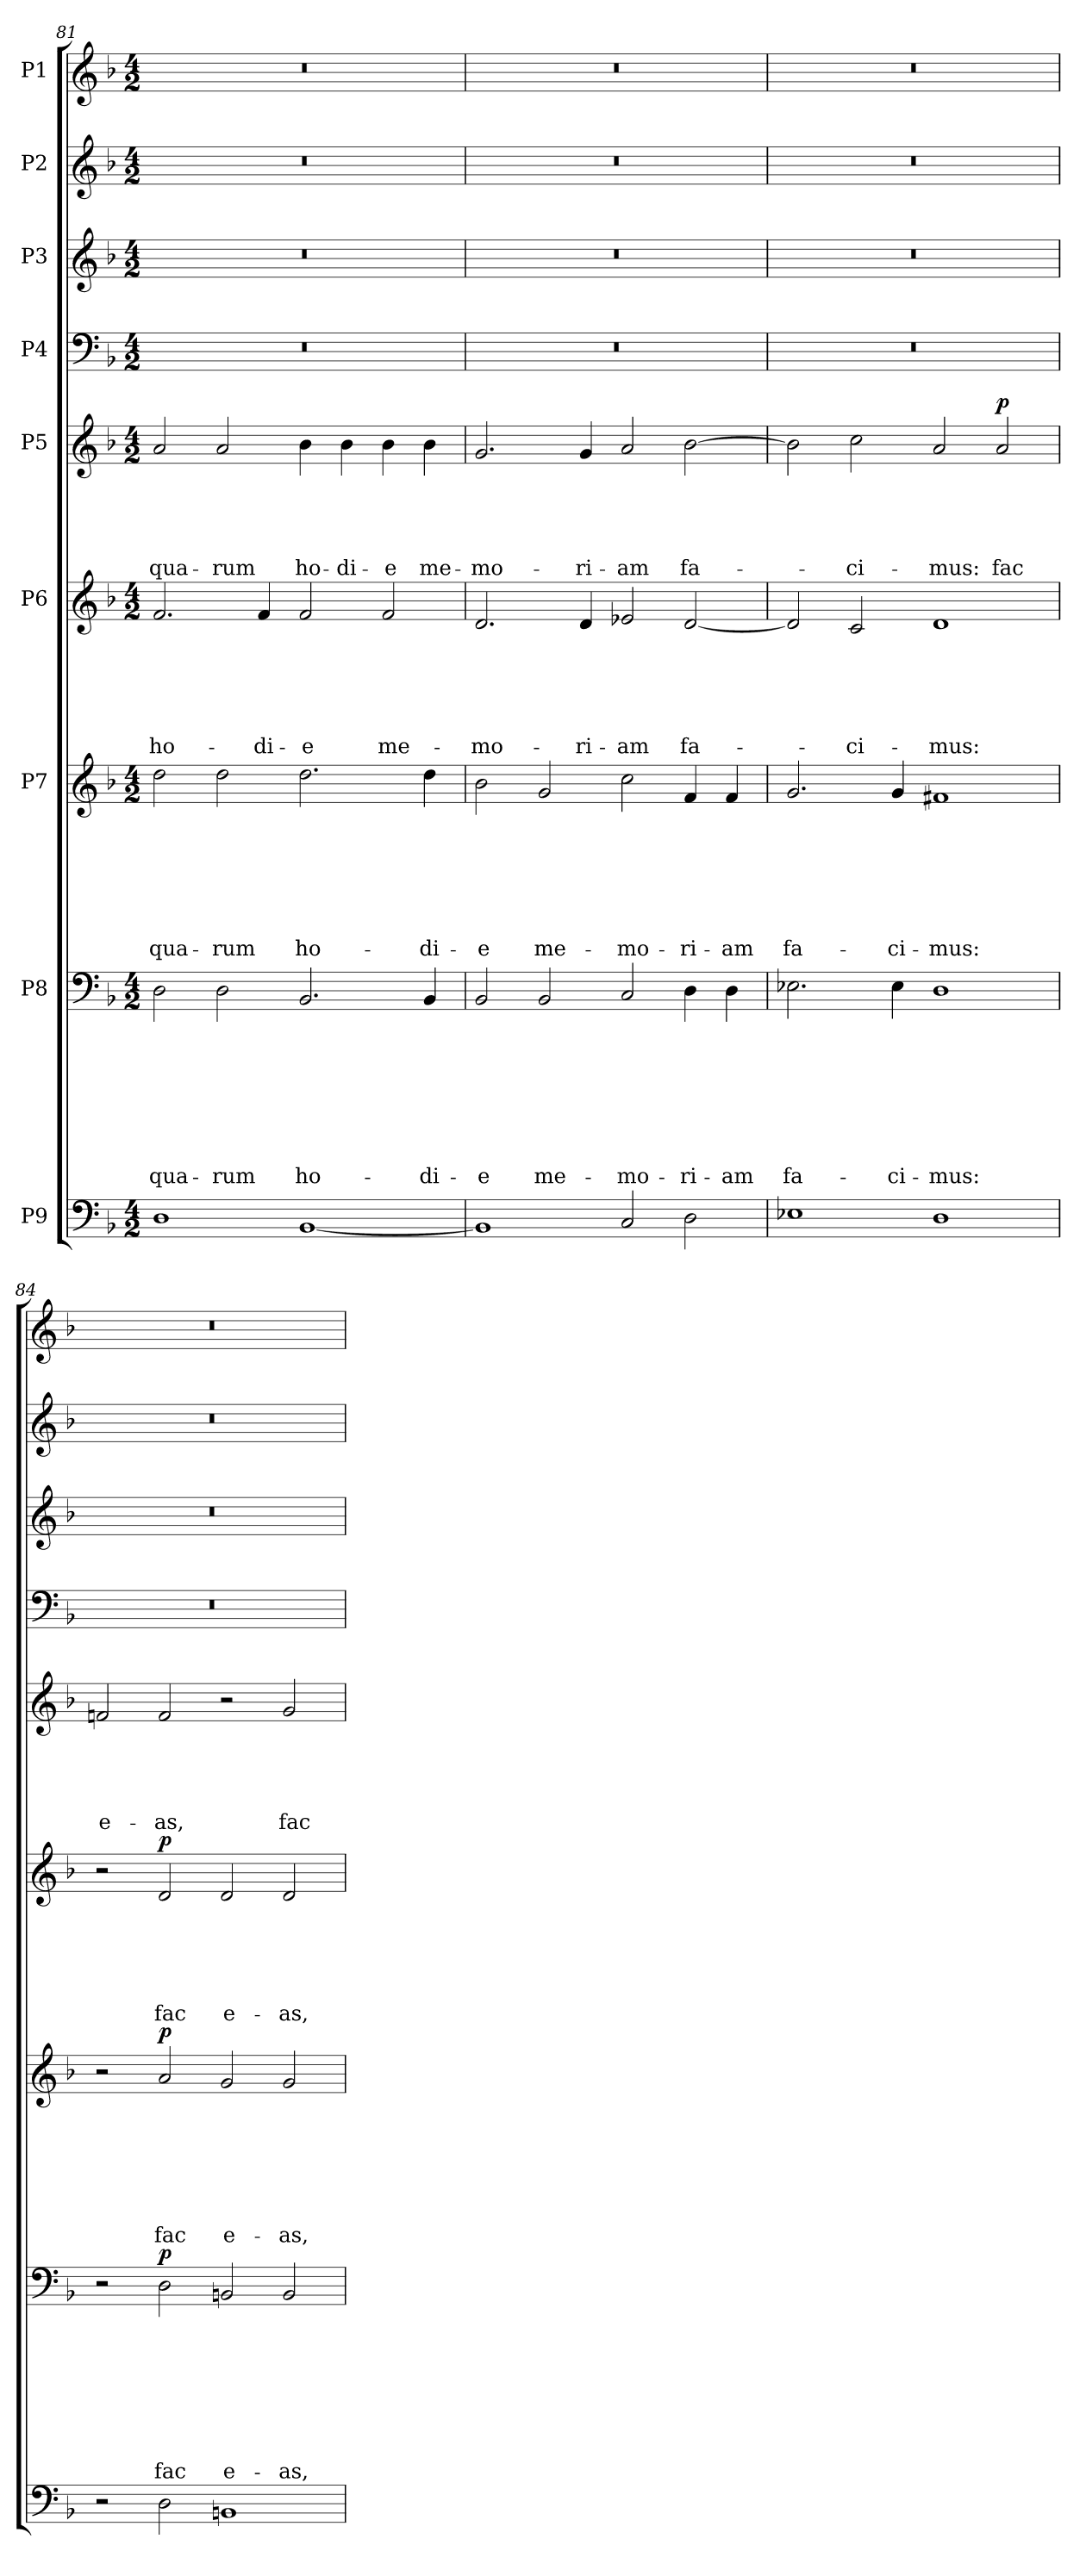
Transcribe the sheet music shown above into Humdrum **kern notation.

**kern	**kern	**text	**text	**text	**text	**text	**text	**text	**text	**dynam	**kern	**text	**text	**text	**text	**text	**text	**text	**dynam	**kern	**text	**text	**text	**text	**text	**text	**dynam	**kern	**text	**text	**text	**text	**text	**dynam	**kern	**kern	**kern	**kern
*part9	*part8	*part8	*part8	*part8	*part8	*part8	*part8	*part8	*part8	*part8	*part7	*part7	*part7	*part7	*part7	*part7	*part7	*part7	*part7	*part6	*part6	*part6	*part6	*part6	*part6	*part6	*part6	*part5	*part5	*part5	*part5	*part5	*part5	*part5	*part4	*part3	*part2	*part1
*staff9	*staff8	*staff8	*staff8	*staff8	*staff8	*staff8	*staff8	*staff8	*staff8	*staff8	*staff7	*staff7	*staff7	*staff7	*staff7	*staff7	*staff7	*staff7	*staff7	*staff6	*staff6	*staff6	*staff6	*staff6	*staff6	*staff6	*staff6	*staff5	*staff5	*staff5	*staff5	*staff5	*staff5	*staff5	*staff4	*staff3	*staff2	*staff1
*I"P9	*I"P8	*	*	*	*	*	*	*	*	*	*I"P7	*	*	*	*	*	*	*	*	*I"P6	*	*	*	*	*	*	*	*I"P5	*	*	*	*	*	*	*I"P4	*I"P3	*I"P2	*I"P1
!!LO:PB:g=z
*clefF4	*clefF4	*	*	*	*	*	*	*	*	*	*clefG2	*	*	*	*	*	*	*	*	*clefG2	*	*	*	*	*	*	*	*clefG2	*	*	*	*	*	*	*clefF4	*clefG2	*clefG2	*clefG2
*	*	*	*	*	*	*	*	*	*	*	*ITrd7c12	*	*	*	*	*	*	*	*	*	*	*	*	*	*	*	*	*	*	*	*	*	*	*	*	*ITrd7c12	*	*
*k[b-]	*k[b-]	*	*	*	*	*	*	*	*	*	*k[b-]	*	*	*	*	*	*	*	*	*k[b-]	*	*	*	*	*	*	*	*k[b-]	*	*	*	*	*	*	*k[b-]	*k[b-]	*k[b-]	*k[b-]
*F:	*F:	*	*	*	*	*	*	*	*	*	*F:	*	*	*	*	*	*	*	*	*F:	*	*	*	*	*	*	*	*F:	*	*	*	*	*	*	*F:	*F:	*F:	*F:
*M4/2	*M4/2	*	*	*	*	*	*	*	*	*	*M4/2	*	*	*	*	*	*	*	*	*M4/2	*	*	*	*	*	*	*	*M4/2	*	*	*	*	*	*	*M4/2	*M4/2	*M4/2	*M4/2
=81	=81	=81	=81	=81	=81	=81	=81	=81	=81	=81	=81	=81	=81	=81	=81	=81	=81	=81	=81	=81	=81	=81	=81	=81	=81	=81	=81	=81	=81	=81	=81	=81	=81	=81	=81	=81	=81	=81
!	!	!	!	!	!	!	!	!	!LO:LY:b	!	!	!	!	!	!	!	!	!LO:LY:b	!	!	!	!	!	!	!	!LO:LY:b	!	!	!	!	!	!	!LO:LY:b	!	!LO:N:vis=1	!LO:N:vis=1	!LO:N:vis=1	!LO:N:vis=1
1D	2D\	.	.	.	.	.	.	.	qua-	.	2d\	.	.	.	.	.	.	qua-	.	2.f/	.	.	.	.	.	ho-	.	2a/	.	.	.	.	qua-	.	0r	0r	0r	0r
!	!	!	!	!	!	!	!	!	!LO:LY:b	!	!	!	!	!	!	!	!	!LO:LY:b	!	!	!	!	!	!	!	!	!	!	!	!	!	!	!LO:LY:b	!	!	!	!	!
.	2D\	.	.	.	.	.	.	.	-rum	.	2d\	.	.	.	.	.	.	-rum	.	.	.	.	.	.	.	.	.	2a/	.	.	.	.	-rum	.	.	.	.	.
!	!	!	!	!	!	!	!	!	!	!	!	!	!	!	!	!	!	!	!	!	!	!	!	!	!	!LO:LY:b	!	!	!	!	!	!	!	!	!	!	!	!
.	.	.	.	.	.	.	.	.	.	.	.	.	.	.	.	.	.	.	.	4f/	.	.	.	.	.	-di-	.	.	.	.	.	.	.	.	.	.	.	.
!	!	!	!	!	!	!	!	!	!LO:LY:b	!	!	!	!	!	!	!	!	!LO:LY:b	!	!	!	!	!	!	!	!LO:LY:b	!	!	!	!	!	!	!LO:LY:b	!	!	!	!	!
[<1BB-	2.BB-/	.	.	.	.	.	.	.	ho-	.	2.d\	.	.	.	.	.	.	ho-	.	2f/	.	.	.	.	.	-e	.	4b-\	.	.	.	.	ho-	.	.	.	.	.
!	!	!	!	!	!	!	!	!	!	!	!	!	!	!	!	!	!	!	!	!	!	!	!	!	!	!	!	!	!	!	!	!	!LO:LY:b	!	!	!	!	!
.	.	.	.	.	.	.	.	.	.	.	.	.	.	.	.	.	.	.	.	.	.	.	.	.	.	.	.	4b-\	.	.	.	.	-di-	.	.	.	.	.
!	!	!	!	!	!	!	!	!	!	!	!	!	!	!	!	!	!	!	!	!	!	!	!	!	!	!LO:LY:b	!	!	!	!	!	!	!LO:LY:b	!	!	!	!	!
.	.	.	.	.	.	.	.	.	.	.	.	.	.	.	.	.	.	.	.	2f/	.	.	.	.	.	me-	.	4b-\	.	.	.	.	-e	.	.	.	.	.
!	!	!	!	!	!	!	!	!	!LO:LY:b	!	!	!	!	!	!	!	!	!LO:LY:b	!	!	!	!	!	!	!	!	!	!	!	!	!	!	!LO:LY:b	!	!	!	!	!
.	4BB-/	.	.	.	.	.	.	.	-di-	.	4d\	.	.	.	.	.	.	-di-	.	.	.	.	.	.	.	.	.	4b-\	.	.	.	.	me-	.	.	.	.	.
=82	=82	=82	=82	=82	=82	=82	=82	=82	=82	=82	=82	=82	=82	=82	=82	=82	=82	=82	=82	=82	=82	=82	=82	=82	=82	=82	=82	=82	=82	=82	=82	=82	=82	=82	=82	=82	=82	=82
!	!	!	!	!	!	!	!	!	!LO:LY:b	!	!	!	!	!	!	!	!	!LO:LY:b	!	!	!	!	!	!	!	!LO:LY:b	!	!	!	!	!	!	!LO:LY:b	!	!LO:N:vis=1	!LO:N:vis=1	!LO:N:vis=1	!LO:N:vis=1
1BB-]	2BB-/	.	.	.	.	.	.	.	-e	.	2B-\	.	.	.	.	.	.	-e	.	2.d/	.	.	.	.	.	-mo-	.	2.g/	.	.	.	.	-mo-	.	0r	0r	0r	0r
!	!	!	!	!	!	!	!	!	!LO:LY:b	!	!	!	!	!	!	!	!	!LO:LY:b	!	!	!	!	!	!	!	!	!	!	!	!	!	!	!	!	!	!	!	!
.	2BB-/	.	.	.	.	.	.	.	me-	.	2G/	.	.	.	.	.	.	me-	.	.	.	.	.	.	.	.	.	.	.	.	.	.	.	.	.	.	.	.
!	!	!	!	!	!	!	!	!	!	!	!	!	!	!	!	!	!	!	!	!	!	!	!	!	!	!LO:LY:b	!	!	!	!	!	!	!LO:LY:b	!	!	!	!	!
.	.	.	.	.	.	.	.	.	.	.	.	.	.	.	.	.	.	.	.	4d/	.	.	.	.	.	-ri-	.	4g/	.	.	.	.	-ri-	.	.	.	.	.
!	!	!	!	!	!	!	!	!	!LO:LY:b	!	!	!	!	!	!	!	!	!LO:LY:b	!	!	!	!	!	!	!	!LO:LY:b	!	!	!	!	!	!	!LO:LY:b	!	!	!	!	!
2C/	2C/	.	.	.	.	.	.	.	-mo-	.	2c\	.	.	.	.	.	.	-mo-	.	2e-X/	.	.	.	.	.	-am	.	2a/	.	.	.	.	-am	.	.	.	.	.
!	!	!	!	!	!	!	!	!	!LO:LY:b	!	!	!	!	!	!	!	!	!LO:LY:b	!	!	!	!	!	!	!	!LO:LY:b	!	!	!	!	!	!	!LO:LY:b	!	!	!	!	!
2D\	4D\	.	.	.	.	.	.	.	-ri-	.	4F/	.	.	.	.	.	.	-ri-	.	[<2d/	.	.	.	.	.	fa-	.	[<2b-\	.	.	.	.	fa-	.	.	.	.	.
!	!	!	!	!	!	!	!	!	!LO:LY:b	!	!	!	!	!	!	!	!	!LO:LY:b	!	!	!	!	!	!	!	!	!	!	!	!	!	!	!	!	!	!	!	!
.	4D\	.	.	.	.	.	.	.	-am	.	4F/	.	.	.	.	.	.	-am	.	.	.	.	.	.	.	.	.	.	.	.	.	.	.	.	.	.	.	.
=83	=83	=83	=83	=83	=83	=83	=83	=83	=83	=83	=83	=83	=83	=83	=83	=83	=83	=83	=83	=83	=83	=83	=83	=83	=83	=83	=83	=83	=83	=83	=83	=83	=83	=83	=83	=83	=83	=83
!	!	!	!	!	!	!	!	!	!LO:LY:b	!	!	!	!	!	!	!	!	!LO:LY:b	!	!	!	!	!	!	!	!	!	!	!	!	!	!	!	!	!LO:N:vis=1	!LO:N:vis=1	!LO:N:vis=1	!LO:N:vis=1
1E-X	2.E-X\	.	.	.	.	.	.	.	fa-	.	2.G/	.	.	.	.	.	.	fa-	.	2d/]	.	.	.	.	.	.	.	2b-\]	.	.	.	.	.	.	0r	0r	0r	0r
!	!	!	!	!	!	!	!	!	!	!	!	!	!	!	!	!	!	!	!	!	!	!	!	!	!	!LO:LY:b	!	!	!	!	!	!	!LO:LY:b	!	!	!	!	!
.	.	.	.	.	.	.	.	.	.	.	.	.	.	.	.	.	.	.	.	2c/	.	.	.	.	.	-ci-	.	2cc\	.	.	.	.	-ci-	.	.	.	.	.
!	!	!	!	!	!	!	!	!	!LO:LY:b	!	!	!	!	!	!	!	!	!LO:LY:b	!	!	!	!	!	!	!	!	!	!	!	!	!	!	!	!	!	!	!	!
.	4E-\	.	.	.	.	.	.	.	-ci-	.	4G/	.	.	.	.	.	.	-ci-	.	.	.	.	.	.	.	.	.	.	.	.	.	.	.	.	.	.	.	.
!	!	!	!	!	!	!	!	!	!LO:LY:b	!	!	!	!	!	!	!	!	!LO:LY:b	!	!	!	!	!	!	!	!LO:LY:b	!	!	!	!	!	!	!LO:LY:b	!	!	!	!	!
1D	1D	.	.	.	.	.	.	.	-mus:	.	1F#X	.	.	.	.	.	.	-mus:	.	1d	.	.	.	.	.	-mus:	.	2a/	.	.	.	.	-mus:	.	.	.	.	.
!	!	!	!	!	!	!	!	!	!	!	!	!	!	!	!	!	!	!	!	!	!	!	!	!	!	!	!	!	!	!	!	!	!LO:LY:b	!LO:DY:a	!	!	!	!
.	.	.	.	.	.	.	.	.	.	.	.	.	.	.	.	.	.	.	.	.	.	.	.	.	.	.	.	2a/	.	.	.	.	fac	p	.	.	.	.
=84	=84	=84	=84	=84	=84	=84	=84	=84	=84	=84	=84	=84	=84	=84	=84	=84	=84	=84	=84	=84	=84	=84	=84	=84	=84	=84	=84	=84	=84	=84	=84	=84	=84	=84	=84	=84	=84	=84
!	!	!	!	!	!	!	!	!	!	!	!	!	!	!	!	!	!	!	!	!	!	!	!	!	!	!	!	!	!	!	!	!	!LO:LY:b	!	!LO:N:vis=1	!LO:N:vis=1	!LO:N:vis=1	!LO:N:vis=1
2r	2r	.	.	.	.	.	.	.	.	.	2r	.	.	.	.	.	.	.	.	2r	.	.	.	.	.	.	.	2fni/	.	.	.	.	e-	.	0r	0r	0r	0r
!	!	!	!	!	!	!	!	!	!LO:LY:b	!LO:DY:a	!	!	!	!	!	!	!	!LO:LY:b	!LO:DY:a	!	!	!	!	!	!	!LO:LY:b	!LO:DY:a	!	!	!	!	!	!LO:LY:b	!	!	!	!	!
2D\	2D\	.	.	.	.	.	.	.	fac	p	2A/	.	.	.	.	.	.	fac	p	2d/	.	.	.	.	.	fac	p	2f/	.	.	.	.	-as,	.	.	.	.	.
!	!	!	!	!	!	!	!	!	!LO:LY:b	!	!	!	!	!	!	!	!	!LO:LY:b	!	!	!	!	!	!	!	!LO:LY:b	!	!	!	!	!	!	!	!	!	!	!	!
1BBn	2BBn/	.	.	.	.	.	.	.	e-	.	2G/	.	.	.	.	.	.	e-	.	2d/	.	.	.	.	.	e-	.	2r	.	.	.	.	.	.	.	.	.	.
!	!	!	!	!	!	!	!	!	!LO:LY:b	!	!	!	!	!	!	!	!	!LO:LY:b	!	!	!	!	!	!	!	!LO:LY:b	!	!	!	!	!	!	!LO:LY:b	!	!	!	!	!
.	2BB/	.	.	.	.	.	.	.	-as,	.	2G/	.	.	.	.	.	.	-as,	.	2d/	.	.	.	.	.	-as,	.	2g/	.	.	.	.	fac	.	.	.	.	.
=	=	=	=	=	=	=	=	=	=	=	=	=	=	=	=	=	=	=	=	=	=	=	=	=	=	=	=	=	=	=	=	=	=	=	=	=	=	=
*-	*-	*-	*-	*-	*-	*-	*-	*-	*-	*-	*-	*-	*-	*-	*-	*-	*-	*-	*-	*-	*-	*-	*-	*-	*-	*-	*-	*-	*-	*-	*-	*-	*-	*-	*-	*-	*-	*-
